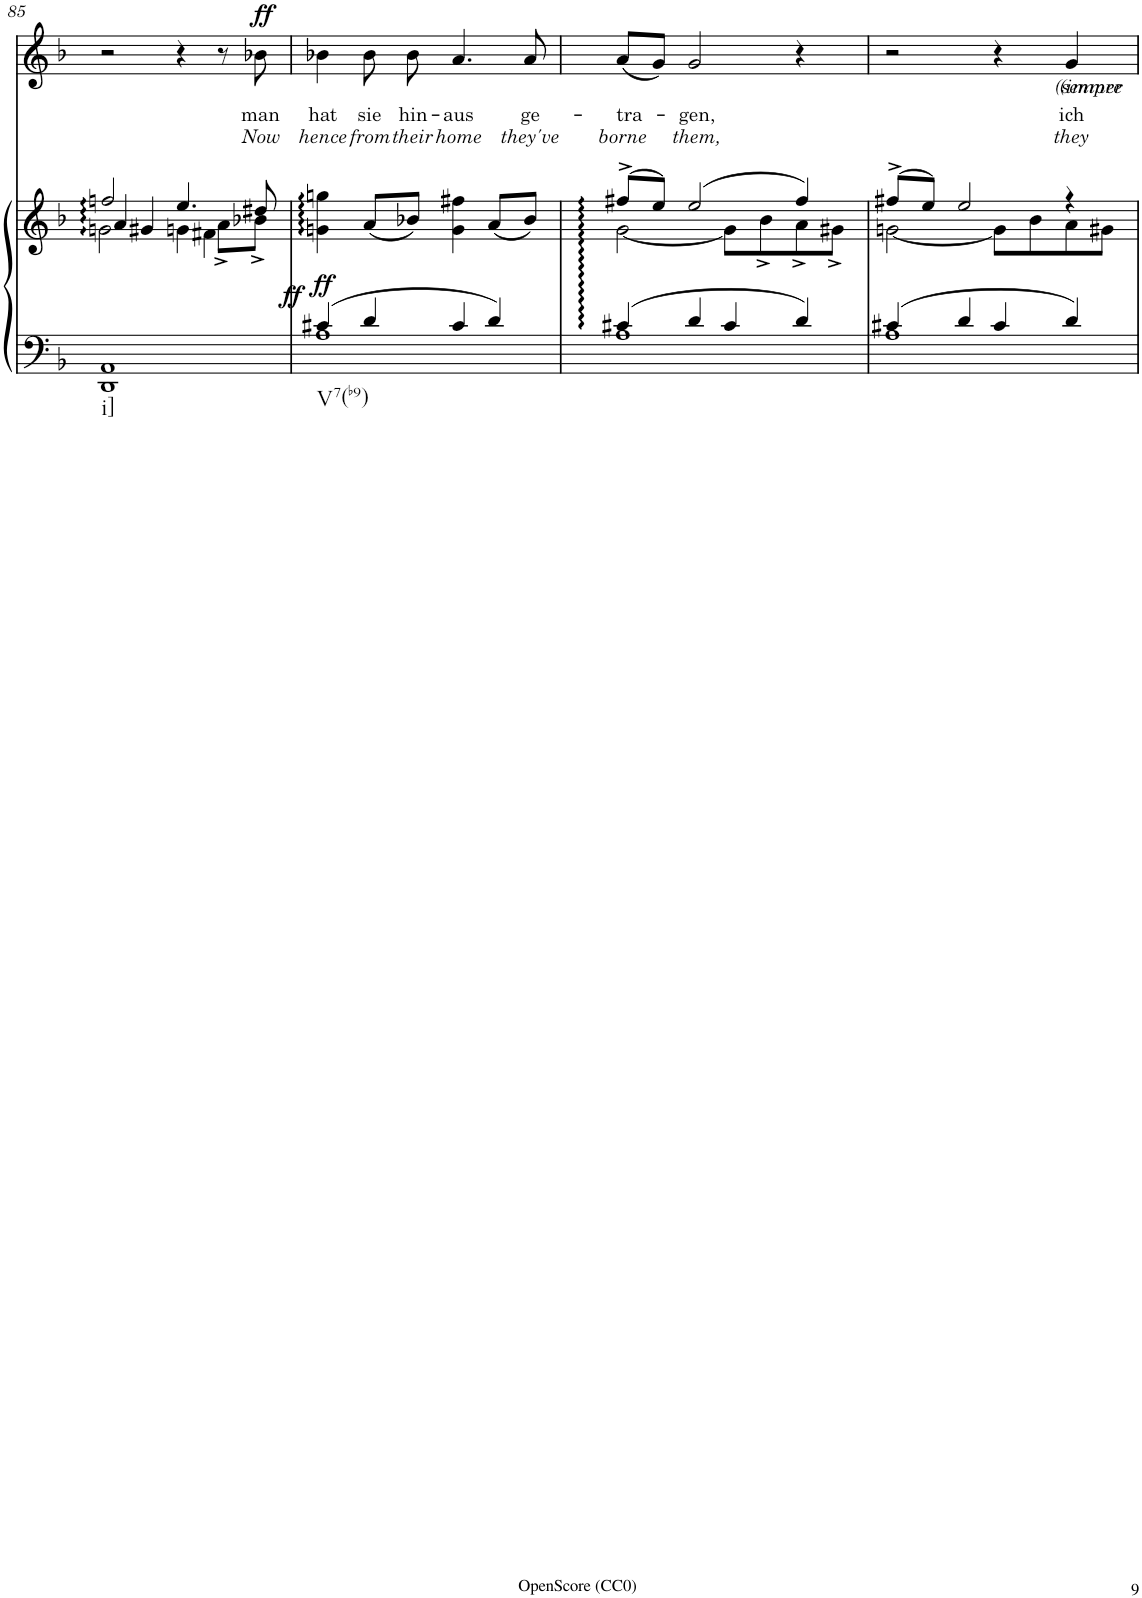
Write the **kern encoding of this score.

**kern	**kern	**dynam	**kern	**text	**text	**dynam
*part2	*part2	*part2	*part1	*part1	*part1	*part1
*staff3	*staff2	*staff2/3	*staff1	*staff1	*staff1	*staff1
*I"Piano	*	*	*I"Voice	*	*	*
*I'Pno	*	*	*	*	*	*
!!LO:PB:g=z
*clefF4	*clefG2	*	*clefG2	*	*	*
*k[b-]	*k[b-]	*	*k[b-]	*	*	*
*M4/4	*M4/4	*	*M4/4	*	*	*
=85	=85	=85	=85	=85	=85	=85
*	*^	*	*	*	*	*
*	*	*^	*	*	*	*	*
!LO:TX:b:t=i]	!	!	!	!	!	!	!	!
!	!	!	!	!LO:DY:a=2	!	!	!	!
1DD 1AA	2ffn/	2gn\	4a/	ff	2r	.	.	.
.	.	.	4g#X/	.	.	.	.	.
.	4.ee/	4ryy	4gn\	.	4r	.	.	.
.	.	8a^\L	4f#X\	.	8r	.	.	.
!	!	!	!	!	!	!LO:LY:b	!LO:LY:b	!LO:DY:a
.	8dd#X/	8b-X^\J	.	.	8b-X\	man	Now	ff
*	*	*v	*v	*	*	*	*	*
=86	=86	=86	=86	=86	=86	=86	=86
*^	*	*	*	*	*	*	*
!LO:TX:b:t=V7(b9)	!	!	!	!	!	!	!	!
!	!	!	!	!LO:DY:b	!	!LO:LY:b	!LO:LY:b	!
*	*	*v	*v	*	*	*	*	*
4c#X/	1A	4gn\ 4ggn\	ff	4b-X\	hat	hence	.
!	!	!	!	!	!LO:LY:b	!LO:LY:b	!
4d/	.	(8a/L	.	8b-\	sie	from	.
!	!	!	!	!	!LO:LY:b	!LO:LY:b	!
.	.	8b-X/J)	.	8b-\	hin-	their	.
!	!	!	!	!	!LO:LY:b	!LO:LY:b	!
4c#/	.	4g\ 4ff#X\	.	4.a/	-aus	home	.
4d/	.	(8a/L	.	.	.	.	.
!	!	!	!	!	!LO:LY:b	!LO:LY:b	!
.	.	8b-/J)	.	8a/	ge-	they've	.
=87	=87	=87	=87	=87	=87	=87	=87
*	*	*^	*	*	*	*	*
!	!	!	!	!	!	!LO:LY:b	!LO:LY:b	!
4c#X/	1A	(>8ff#X^/L	[2g\	.	(8a/L	-tra-	borne	.
.	.	8ee/J)	.	.	8g/J)	.	.	.
!	!	!	!	!	!	!LO:LY:b	!LO:LY:b	!
4d/	.	(2ee/	.	.	2g/	-gen,	them,	.
4c#/	.	.	8g\L]	.	.	.	.	.
.	.	.	8b-^\	.	.	.	.	.
4d/	.	4ff#/)	8a^\	.	4r	.	.	.
.	.	.	8g#X^\J	.	.	.	.	.
=88	=88	=88	=88	=88	=88	=88	=88	=88
4c#X/	1A	(>8ff#X^/L	[2gn\	.	2r	.	.	.
.	.	8ee/J)	.	.	.	.	.	.
4d/	.	2ee/	.	.	.	.	.	.
4c#/	.	.	8g\L]	.	4r	.	.	.
.	.	.	8b-\	.	.	.	.	.
!	!	!	!	!	!LO:TX:b:i:t=(immer	!	!	!
!	!	!	!	!	!LO:TX:b:i:t=(sempre	!	!	!
!	!	!	!	!	!	!LO:LY:b	!LO:LY:b	!
4d/	.	4r	8a\	.	4g/	ich	they	.
.	.	.	8g#X\J	.	.	.	.	.
*v	*v	*	*	*	*	*	*	*
*	*v	*v	*	*	*	*	*
=	=	=	=	=	=	=
*-	*-	*-	*-	*-	*-	*-
